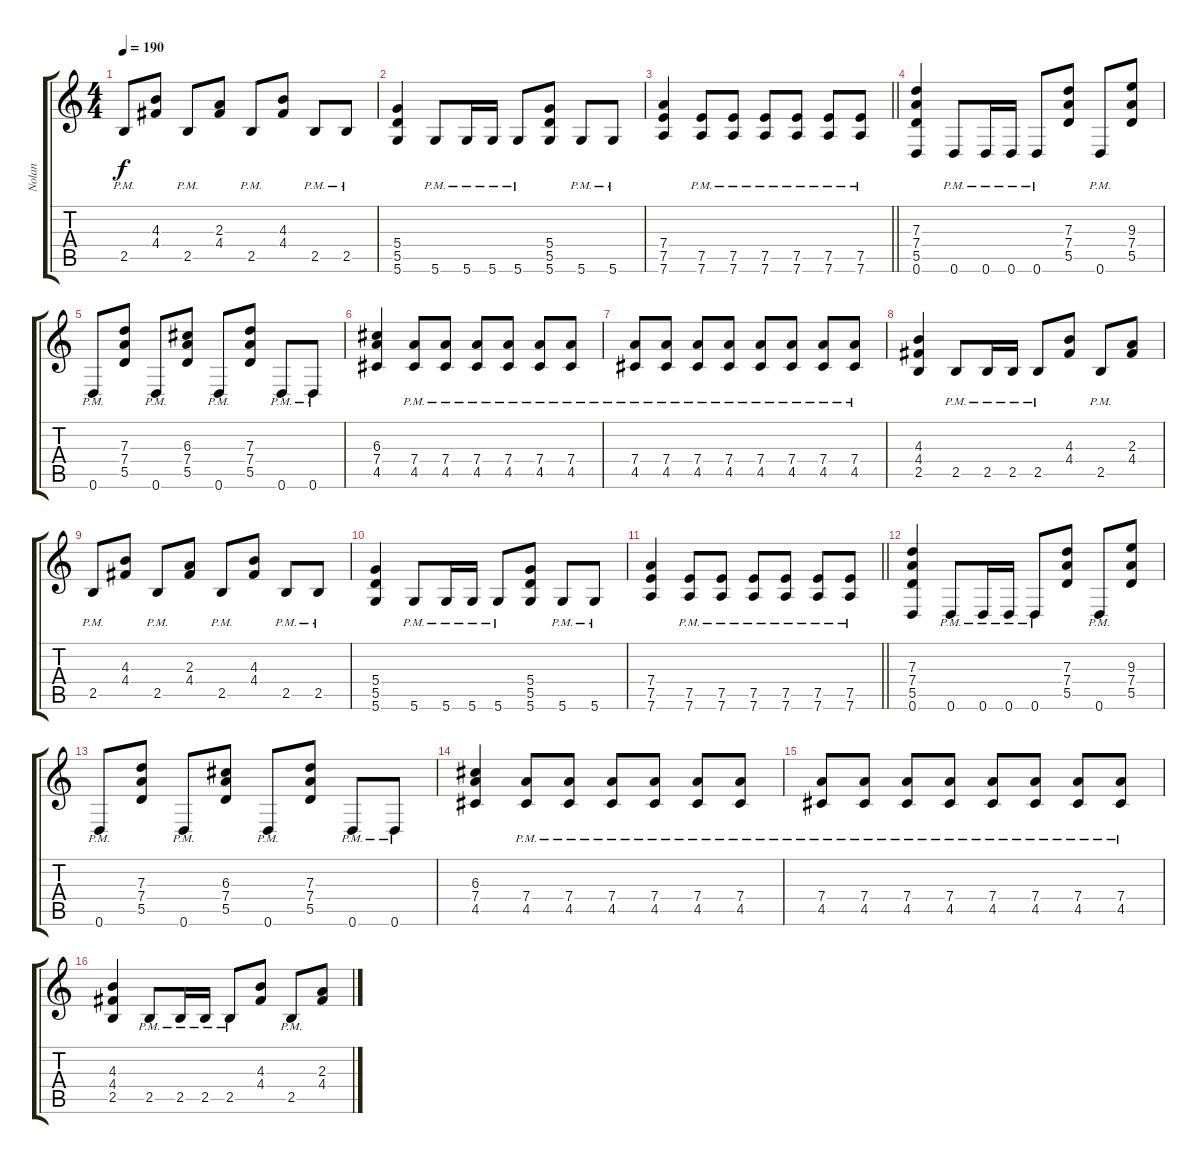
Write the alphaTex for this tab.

\track ("Nolan" "Nolan") {instrument overdrivenguitar}
\staff {score tabs}
\tuning (E4 B3 G3 D3 A2 D2) {hide}
\ts (4 4)
\tempo 190
\clef g2
\ks c
2.5{pm}.8{dy f} (4.3 4.4).8 2.5{pm}.8 (2.3 4.4).8 2.5{pm}.8 (4.3 4.4).8 2.5{pm}.8 2.5{pm}.8 |
(5.4 5.5 5.6).4 5.6{pm}.8 5.6{pm}.16 5.6{pm}.16 5.6{pm}.8 (5.4 5.5 5.6).8 5.6{pm}.8 5.6{pm}.8 |
\barLineRight lightlight
(7.4 7.5 7.6).4 (7.5{pm} 7.6{pm}).8 (7.5{pm} 7.6{pm}).8 (7.5{pm} 7.6{pm}).8 (7.5{pm} 7.6{pm}).8 (7.5{pm} 7.6{pm}).8 (7.5{pm} 7.6{pm}).8 |
(7.3 7.4 5.5 0.6).4 0.6{pm}.8 0.6{pm}.16 0.6{pm}.16 0.6{pm}.8 (7.3 7.4 5.5).8 0.6{pm}.8 (9.3 7.4 5.5).8 |
0.6{pm}.8 (7.3 7.4 5.5).8 0.6{pm}.8 (6.3 7.4 5.5).8 0.6{pm}.8 (7.3 7.4 5.5).8 0.6{pm}.8 0.6{pm}.8 |
(6.3 7.4 4.5).4 (7.4{pm} 4.5{pm}).8 (7.4{pm} 4.5{pm}).8 (7.4{pm} 4.5{pm}).8 (7.4{pm} 4.5{pm}).8 (7.4{pm} 4.5{pm}).8 (7.4{pm} 4.5{pm}).8 |
(7.4{pm} 4.5{pm}).8 (7.4{pm} 4.5{pm}).8 (7.4{pm} 4.5{pm}).8 (7.4{pm} 4.5{pm}).8 (7.4{pm} 4.5{pm}).8 (7.4{pm} 4.5{pm}).8 (7.4{pm} 4.5{pm}).8 (7.4{pm} 4.5{pm}).8 |
(4.3 4.4 2.5).4 2.5{pm}.8 2.5{pm}.16 2.5{pm}.16 2.5{pm}.8 (4.3 4.4).8 2.5{pm}.8 (2.3 4.4).8 |
2.5{pm}.8 (4.3 4.4).8 2.5{pm}.8 (2.3 4.4).8 2.5{pm}.8 (4.3 4.4).8 2.5{pm}.8 2.5{pm}.8 |
(5.4 5.5 5.6).4 5.6{pm}.8 5.6{pm}.16 5.6{pm}.16 5.6{pm}.8 (5.4 5.5 5.6).8 5.6{pm}.8 5.6{pm}.8 |
\barLineRight lightlight
(7.4 7.5 7.6).4 (7.5{pm} 7.6{pm}).8 (7.5{pm} 7.6{pm}).8 (7.5{pm} 7.6{pm}).8 (7.5{pm} 7.6{pm}).8 (7.5{pm} 7.6{pm}).8 (7.5{pm} 7.6{pm}).8 |
(7.3 7.4 5.5 0.6).4 0.6{pm}.8 0.6{pm}.16 0.6{pm}.16 0.6{pm}.8 (7.3 7.4 5.5).8 0.6{pm}.8 (9.3 7.4 5.5).8 |
0.6{pm}.8 (7.3 7.4 5.5).8 0.6{pm}.8 (6.3 7.4 5.5).8 0.6{pm}.8 (7.3 7.4 5.5).8 0.6{pm}.8 0.6{pm}.8 |
(6.3 7.4 4.5).4 (7.4{pm} 4.5{pm}).8 (7.4{pm} 4.5{pm}).8 (7.4{pm} 4.5{pm}).8 (7.4{pm} 4.5{pm}).8 (7.4{pm} 4.5{pm}).8 (7.4{pm} 4.5{pm}).8 |
(7.4{pm} 4.5{pm}).8 (7.4{pm} 4.5{pm}).8 (7.4{pm} 4.5{pm}).8 (7.4{pm} 4.5{pm}).8 (7.4{pm} 4.5{pm}).8 (7.4{pm} 4.5{pm}).8 (7.4{pm} 4.5{pm}).8 (7.4{pm} 4.5{pm}).8 |
(4.3 4.4 2.5).4 2.5{pm}.8 2.5{pm}.16 2.5{pm}.16 2.5{pm}.8 (4.3 4.4).8 2.5{pm}.8 (2.3 4.4).8
